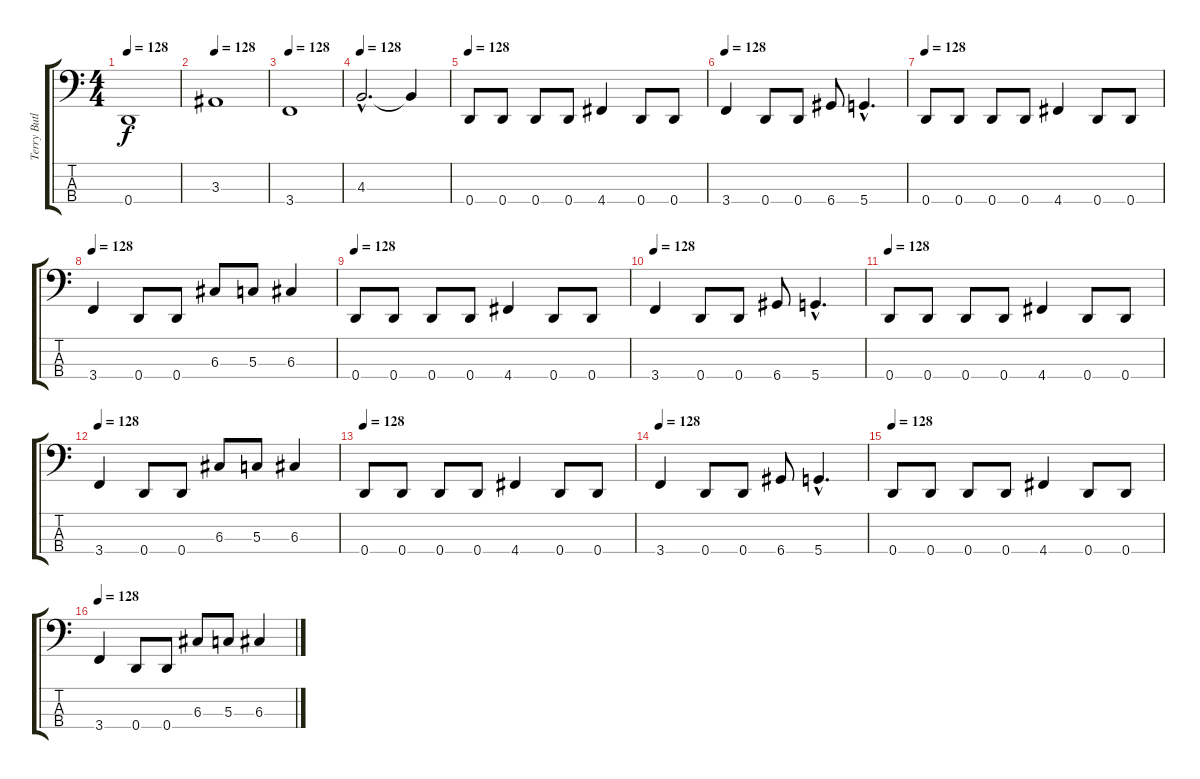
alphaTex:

\track ("Terry Butler (Bass)" "Terry Butl") {instrument electricbasspick}
\staff {score tabs}
\tuning (F2 C2 G1 D1) {hide}
\ts (4 4)
\tempo 128
\clef f4
\ks c
0.4.1{dy f} |
\tempo 128
3.3.1 |
\tempo 128
3.4.1 |
\tempo 128
4.3{hac}.2{d} 4.3{t}.4 |
\tempo 128
0.4.8 0.4.8 0.4.8 0.4.8 4.4.4 0.4.8 0.4.8 |
\tempo 128
3.4.4 0.4.8 0.4.8 6.4.8 5.4{hac}.4{d} |
\tempo 128
0.4.8 0.4.8 0.4.8 0.4.8 4.4.4 0.4.8 0.4.8 |
\tempo 128
3.4.4 0.4.8 0.4.8 6.3.8 5.3.8 6.3.4 |
\tempo 128
0.4.8 0.4.8 0.4.8 0.4.8 4.4.4 0.4.8 0.4.8 |
\tempo 128
3.4.4 0.4.8 0.4.8 6.4.8 5.4{hac}.4{d} |
\tempo 128
0.4.8 0.4.8 0.4.8 0.4.8 4.4.4 0.4.8 0.4.8 |
\tempo 128
3.4.4 0.4.8 0.4.8 6.3.8 5.3.8 6.3.4 |
\tempo 128
0.4.8 0.4.8 0.4.8 0.4.8 4.4.4 0.4.8 0.4.8 |
\tempo 128
3.4.4 0.4.8 0.4.8 6.4.8 5.4{hac}.4{d} |
\tempo 128
0.4.8 0.4.8 0.4.8 0.4.8 4.4.4 0.4.8 0.4.8 |
\tempo 128
3.4.4 0.4.8 0.4.8 6.3.8 5.3.8 6.3.4
